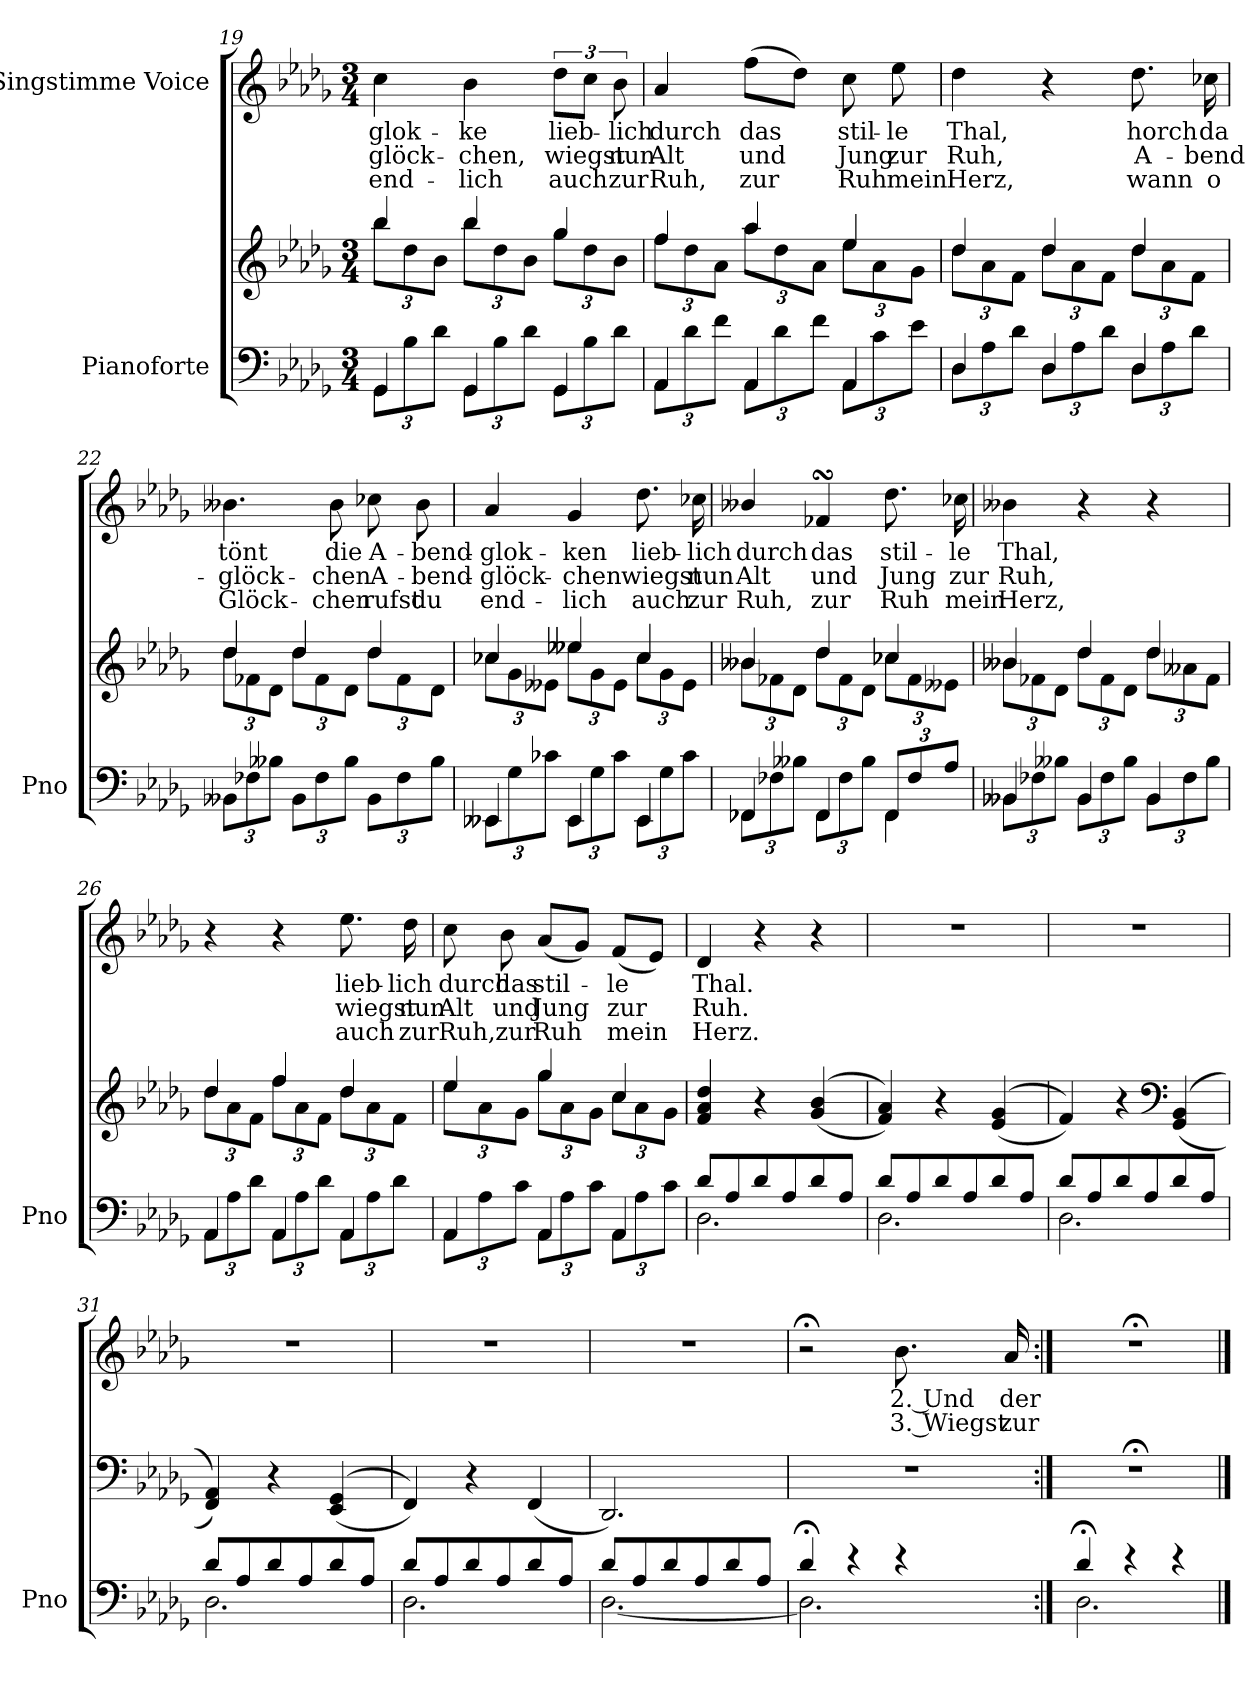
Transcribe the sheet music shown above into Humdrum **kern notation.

**kern	**kern	**kern	**text	**text	**text
*part2	*part2	*part1	*part1	*part1	*part1
*staff3	*staff2	*staff1	*staff1	*staff1	*staff1
*I"Pianoforte	*	*I"Singstimme Voice	*	*	*
*I'Pno	*	*	*	*	*
*clefF4	*clefG2	*clefG2	*	*	*
*k[b-e-a-d-g-]	*k[b-e-a-d-g-]	*k[b-e-a-d-g-]	*	*	*
*M3/4	*M3/4	*M3/4	*	*	*
=19	=19	=19	=19	=19	=19
*^	*^	*	*	*	*
!	!	!	!	!	!LO:LY:b	!LO:LY:b	!LO:LY:b
12GG-\L	4GG-/	4bb-/	12bb-\L	4cc\	-glok-	-glöck-	end-
12B-\	.	.	12dd-\	.	.	.	.
12d-\J	.	.	12b-\J	.	.	.	.
*Xbrackettup	*	*	*Xbrackettup	*	*	*	*
!	!	!	!	!	!LO:LY:b	!LO:LY:b	!LO:LY:b
12GG-\L	4GG-/	4bb-/	12bb-\L	4b-\	-ke	-chen,	-lich
12B-\	.	.	12dd-\	.	.	.	.
12d-\J	.	.	12b-\J	.	.	.	.
!	!	!	!	!	!LO:LY:b	!LO:LY:b	!LO:LY:b
12GG-\L	4GG-/	4gg-/	12gg-\L	12dd-\L	lieb-	wiegst	auch
12B-\	.	.	12dd-\	12cc\J	.	.	.
!	!	!	!	!	!LO:LY:b	!LO:LY:b	!LO:LY:b
12d-\J	.	.	12b-\J	12b-\	-lich	nun	zur
!!LO:PB:g=z
=20	=20	=20	=20	=20	=20	=20	=20
*brackettup	*	*	*	*	*	*	*
!	!	!	!	!	!LO:LY:b	!LO:LY:b	!LO:LY:b
12AA-\L	4AA-/	4ff/	12ff\L	4a-/	durch	Alt	Ruh,
12d-\	.	.	12dd-\	.	.	.	.
12f\J	.	.	12a-\J	.	.	.	.
*Xbrackettup	*	*	*	*	*	*	*
!	!	!	!	!	!LO:LY:b	!LO:LY:b	!LO:LY:b
12AA-\L	4AA-/	4aa-/	12aa-\L	(>8ff\L	das	und	zur
12d-\	.	.	12dd-\	.	.	.	.
.	.	.	.	8dd-\J)	.	.	.
12f\J	.	.	12a-\J	.	.	.	.
!	!	!	!	!	!LO:LY:b	!LO:LY:b	!LO:LY:b
12AA-\L	4AA-/	4ee-/	12ee-\L	8cc\	stil-	Jung	Ruh
12c\	.	.	12a-\	.	.	.	.
!	!	!	!	!	!LO:LY:b	!LO:LY:b	!LO:LY:b
.	.	.	.	8ee-\	-le	zur	mein
12e-\J	.	.	12g-\J	.	.	.	.
=21	=21	=21	=21	=21	=21	=21	=21
*brackettup	*	*	*brackettup	*	*	*	*
!	!	!	!	!	!LO:LY:b	!LO:LY:b	!LO:LY:b
12D-\L	4D-/	4dd-/	12dd-\L	4dd-\	Thal,	Ruh,	Herz,
12A-\	.	.	12a-\	.	.	.	.
12d-\J	.	.	12f\J	.	.	.	.
*Xbrackettup	*	*	*Xbrackettup	*	*	*	*
12D-\L	4D-/	4dd-/	12dd-\L	4r	.	.	.
12A-\	.	.	12a-\	.	.	.	.
12d-\J	.	.	12f\J	.	.	.	.
!	!	!	!	!	!LO:LY:b	!LO:LY:b	!LO:LY:b
12D-\L	4D-/	4dd-/	12dd-\L	8.dd-\	horch	A-	wann
12A-\	.	.	12a-\	.	.	.	.
12d-\J	.	.	12f\J	.	.	.	.
!	!	!	!	!	!LO:LY:b	!LO:LY:b	!LO:LY:b
.	.	.	.	16cc-X\	da	-bend-	o
*v	*v	*	*	*	*	*	*
=22	=22	=22	=22	=22	=22	=22
*brackettup	*	*brackettup	*	*	*	*
!	!	!	!	!LO:LY:b	!LO:LY:b	!LO:LY:b
12BB--X\L	4dd-/	12dd-\L	4.b--X\	tönt	-glöck-	Glöck-
12F-X\	.	12f-X\	.	.	.	.
12B--X\J	.	12d-\J	.	.	.	.
*Xbrackettup	*	*Xbrackettup	*	*	*	*
12BB--\L	4dd-/	12dd-\L	.	.	.	.
12F-\	.	12f-\	.	.	.	.
!	!	!	!	!LO:LY:b	!LO:LY:b	!LO:LY:b
.	.	.	8b--\	die	-chen	-chen
12B--\J	.	12d-\J	.	.	.	.
!	!	!	!	!LO:LY:b	!LO:LY:b	!LO:LY:b
12BB--\L	4dd-/	12dd-\L	8cc-X\	A-	A-	rufst
12F-\	.	12f-\	.	.	.	.
!	!	!	!	!LO:LY:b	!LO:LY:b	!LO:LY:b
.	.	.	8b--\	-bend-	-bend-	du
12B--\J	.	12d-\J	.	.	.	.
!!LO:LB:g=z
=23	=23	=23	=23	=23	=23	=23
*brackettup	*	*brackettup	*	*	*	*
*^	*	*	*	*	*	*
!	!	!	!	!	!LO:LY:b	!LO:LY:b	!LO:LY:b
12EE--X\L	4EE--/	4cc-X/	12cc-\L	4a-/	-glok-	-glöck-	end-
12G-\	.	.	12g-\	.	.	.	.
12c-X\J	.	.	12e--X\J	.	.	.	.
*Xbrackettup	*	*	*Xbrackettup	*	*	*	*
!	!	!	!	!	!LO:LY:b	!LO:LY:b	!LO:LY:b
12EE--\L	4EE--/	4ee--X/	12ee--\L	4g-/	-ken	-chen	-lich
12G-\	.	.	12g-\	.	.	.	.
12c-\J	.	.	12e--\J	.	.	.	.
!	!	!	!	!	!LO:LY:b	!LO:LY:b	!LO:LY:b
12EE--\L	4EE--/	4cc-/	12cc-\L	8.dd-\	lieb-	wiegst	auch
12G-\	.	.	12g-\	.	.	.	.
12c-\J	.	.	12e--\J	.	.	.	.
!	!	!	!	!	!LO:LY:b	!LO:LY:b	!LO:LY:b
.	.	.	.	16cc-X\	-lich	nun	zur
=24	=24	=24	=24	=24	=24	=24	=24
*brackettup	*	*	*brackettup	*	*	*	*
!	!	!	!	!	!LO:LY:b	!LO:LY:b	!LO:LY:b
12FF-X\L	4FF-/	4b--X/	12b--\L	4b--X/	durch	Alt	Ruh,
12F-X\	.	.	12f-X\	.	.	.	.
12B--X\J	.	.	12d-\J	.	.	.	.
*Xbrackettup	*	*	*Xbrackettup	*	*	*	*
!	!	!	!	!	!LO:LY:b	!LO:LY:b	!LO:LY:b
12FF-\L	4FF-/	4dd-/	12dd-\L	4f-XsSSs/	das	und	zur
12F-\	.	.	12f-\	.	.	.	.
12B--\J	.	.	12d-\J	.	.	.	.
!	!	!	!	!	!LO:LY:b	!LO:LY:b	!LO:LY:b
12FF-/L	4FF-\	4cc-X/	12cc-\L	8.dd-\	stil-	Jung	Ruh
12F-/	.	.	12f-\	.	.	.	.
12A-/J	.	.	12e--X\J	.	.	.	.
!	!	!	!	!	!LO:LY:b	!LO:LY:b	!LO:LY:b
.	.	.	.	16cc-X\	-le	zur	mein
=25	=25	=25	=25	=25	=25	=25	=25
*brackettup	*	*	*brackettup	*	*	*	*
!	!	!	!	!	!LO:LY:b	!LO:LY:b	!LO:LY:b
12BB--X\L	4BB--/	4b--X/	12b--\L	4b--X\	Thal,	Ruh,	Herz,
12F-X\	.	.	12f-X\	.	.	.	.
12B--X\J	.	.	12d-\J	.	.	.	.
*Xbrackettup	*	*	*Xbrackettup	*	*	*	*
12BB--\L	4BB--/	4dd-/	12dd-\L	4r	.	.	.
12F-\	.	.	12f-\	.	.	.	.
12B--\J	.	.	12d-\J	.	.	.	.
12BB--\L	4BB--/	4dd-/	12dd-\L	4r	.	.	.
12F-\	.	.	12a--X\	.	.	.	.
12B--\J	.	.	12f-\J	.	.	.	.
!!LO:LB:g=z
=26	=26	=26	=26	=26	=26	=26	=26
*brackettup	*	*	*brackettup	*	*	*	*
12AA-\L	4AA-/	4dd-/	12dd-\L	4r	.	.	.
12A-\	.	.	12a-\	.	.	.	.
12d-\J	.	.	12f\J	.	.	.	.
*Xbrackettup	*	*	*Xbrackettup	*	*	*	*
12AA-\L	4AA-/	4ff/	12ff\L	4r	.	.	.
12A-\	.	.	12a-\	.	.	.	.
12d-\J	.	.	12f\J	.	.	.	.
!	!	!	!	!	!LO:LY:b	!LO:LY:b	!LO:LY:b
12AA-\L	4AA-/	4dd-/	12dd-\L	8.ee-\	lieb-	wiegst	auch
12A-\	.	.	12a-\	.	.	.	.
12d-\J	.	.	12f\J	.	.	.	.
!	!	!	!	!	!LO:LY:b	!LO:LY:b	!LO:LY:b
.	.	.	.	16dd-\	-lich	nun	zur
=27	=27	=27	=27	=27	=27	=27	=27
*brackettup	*	*	*brackettup	*	*	*	*
!	!	!	!	!	!LO:LY:b	!LO:LY:b	!LO:LY:b
12AA-\L	4AA-/	4ee-/	12ee-\L	8cc\	durch	Alt	Ruh,
12A-\	.	.	12a-\	.	.	.	.
!	!	!	!	!	!LO:LY:b	!LO:LY:b	!LO:LY:b
.	.	.	.	8b-\	das	und	zur
12c\J	.	.	12g-\J	.	.	.	.
*Xbrackettup	*	*	*Xbrackettup	*	*	*	*
!	!	!	!	!	!LO:LY:b	!LO:LY:b	!LO:LY:b
12AA-\L	4AA-/	4gg-/	12gg-\L	(<8a-/L	stil-	Jung	Ruh
12A-\	.	.	12a-\	.	.	.	.
.	.	.	.	8g-/J)	.	.	.
12c\J	.	.	12g-\J	.	.	.	.
!	!	!	!	!	!LO:LY:b	!LO:LY:b	!LO:LY:b
12AA-\L	4AA-/	4cc/	12cc\L	(<8f/L	-le	zur	mein
12A-\	.	.	12a-\	.	.	.	.
.	.	.	.	8e-/J)	.	.	.
12c\J	.	.	12g-\J	.	.	.	.
=28	=28	=28	=28	=28	=28	=28	=28
!	!	!	!	!	!LO:LY:b	!LO:LY:b	!LO:LY:b
*	*	*v	*v	*	*	*	*
8d-/L	2.D-\	4f/ 4a-/ 4dd-/	4d-/	Thal.	Ruh.	Herz.
8A-/	.	.	.	.	.	.
8d-/	.	4r	4r	.	.	.
8A-/	.	.	.	.	.	.
8d-/	.	(>(<4g-/ 4b-/	4r	.	.	.
8A-/J	.	.	.	.	.	.
!!LO:LB:g=z
=29	=29	=29	=29	=29	=29	=29
8d-/L	2.D-\	4f/ 4a-/))	2.r	.	.	.
8A-/	.	.	.	.	.	.
8d-/	.	4r	.	.	.	.
8A-/	.	.	.	.	.	.
8d-/	.	(<(>4e-/ 4g-/	.	.	.	.
8A-/J	.	.	.	.	.	.
=30	=30	=30	=30	=30	=30	=30
8d-/L	2.D-\	4f/))	2.r	.	.	.
8A-/	.	.	.	.	.	.
8d-/	.	4r	.	.	.	.
8A-/	.	.	.	.	.	.
*	*	*clefF4	*	*	*	*
8d-/	.	(<(>4GG-/ 4BB-/	.	.	.	.
8A-/J	.	.	.	.	.	.
=31	=31	=31	=31	=31	=31	=31
8d-/L	2.D-\	4FF/ 4AA-/))	2.r	.	.	.
8A-/	.	.	.	.	.	.
8d-/	.	4r	.	.	.	.
8A-/	.	.	.	.	.	.
8d-/	.	(<(>4EE-/ 4GG-/	.	.	.	.
8A-/J	.	.	.	.	.	.
=32	=32	=32	=32	=32	=32	=32
8d-/L	2.D-\	4FF/))	2.r	.	.	.
8A-/	.	.	.	.	.	.
8d-/	.	4r	.	.	.	.
8A-/	.	.	.	.	.	.
8d-/	.	(<4FF/	.	.	.	.
8A-/J	.	.	.	.	.	.
=33	=33	=33	=33	=33	=33	=33
8d-/L	[2.D-\	2.DD-/)	2.r	.	.	.
8A-/	.	.	.	.	.	.
8d-/	.	.	.	.	.	.
8A-/	.	.	.	.	.	.
8d-/	.	.	.	.	.	.
8A-/J	.	.	.	.	.	.
=34	=34	=34	=34	=34	=34	=34
4d-;</	2.D-\]	2.r	2r;<	.	.	.
4r	.	.	.	.	.	.
!	!	!	!	!LO:LY:b	!LO:LY:b	!
4r	.	.	8.b-\	2. Und	3. Wiegst	.
!	!	!	!	!LO:LY:b	!LO:LY:b	!
.	.	.	16a-/	der	zur	.
=35:|!	=35:|!	=35:|!	=35:|!	=35:|!	=35:|!	=35:|!
.	[4qD-\yy	.	.	.	.	.
4d-;</	2.D-\]	2.r;<	2.r;<	.	.	.
4r	.	.	.	.	.	.
4r	.	.	.	.	.	.
*v	*v	*	*	*	*	*
==	==	==	==	==	==
*-	*-	*-	*-	*-	*-
